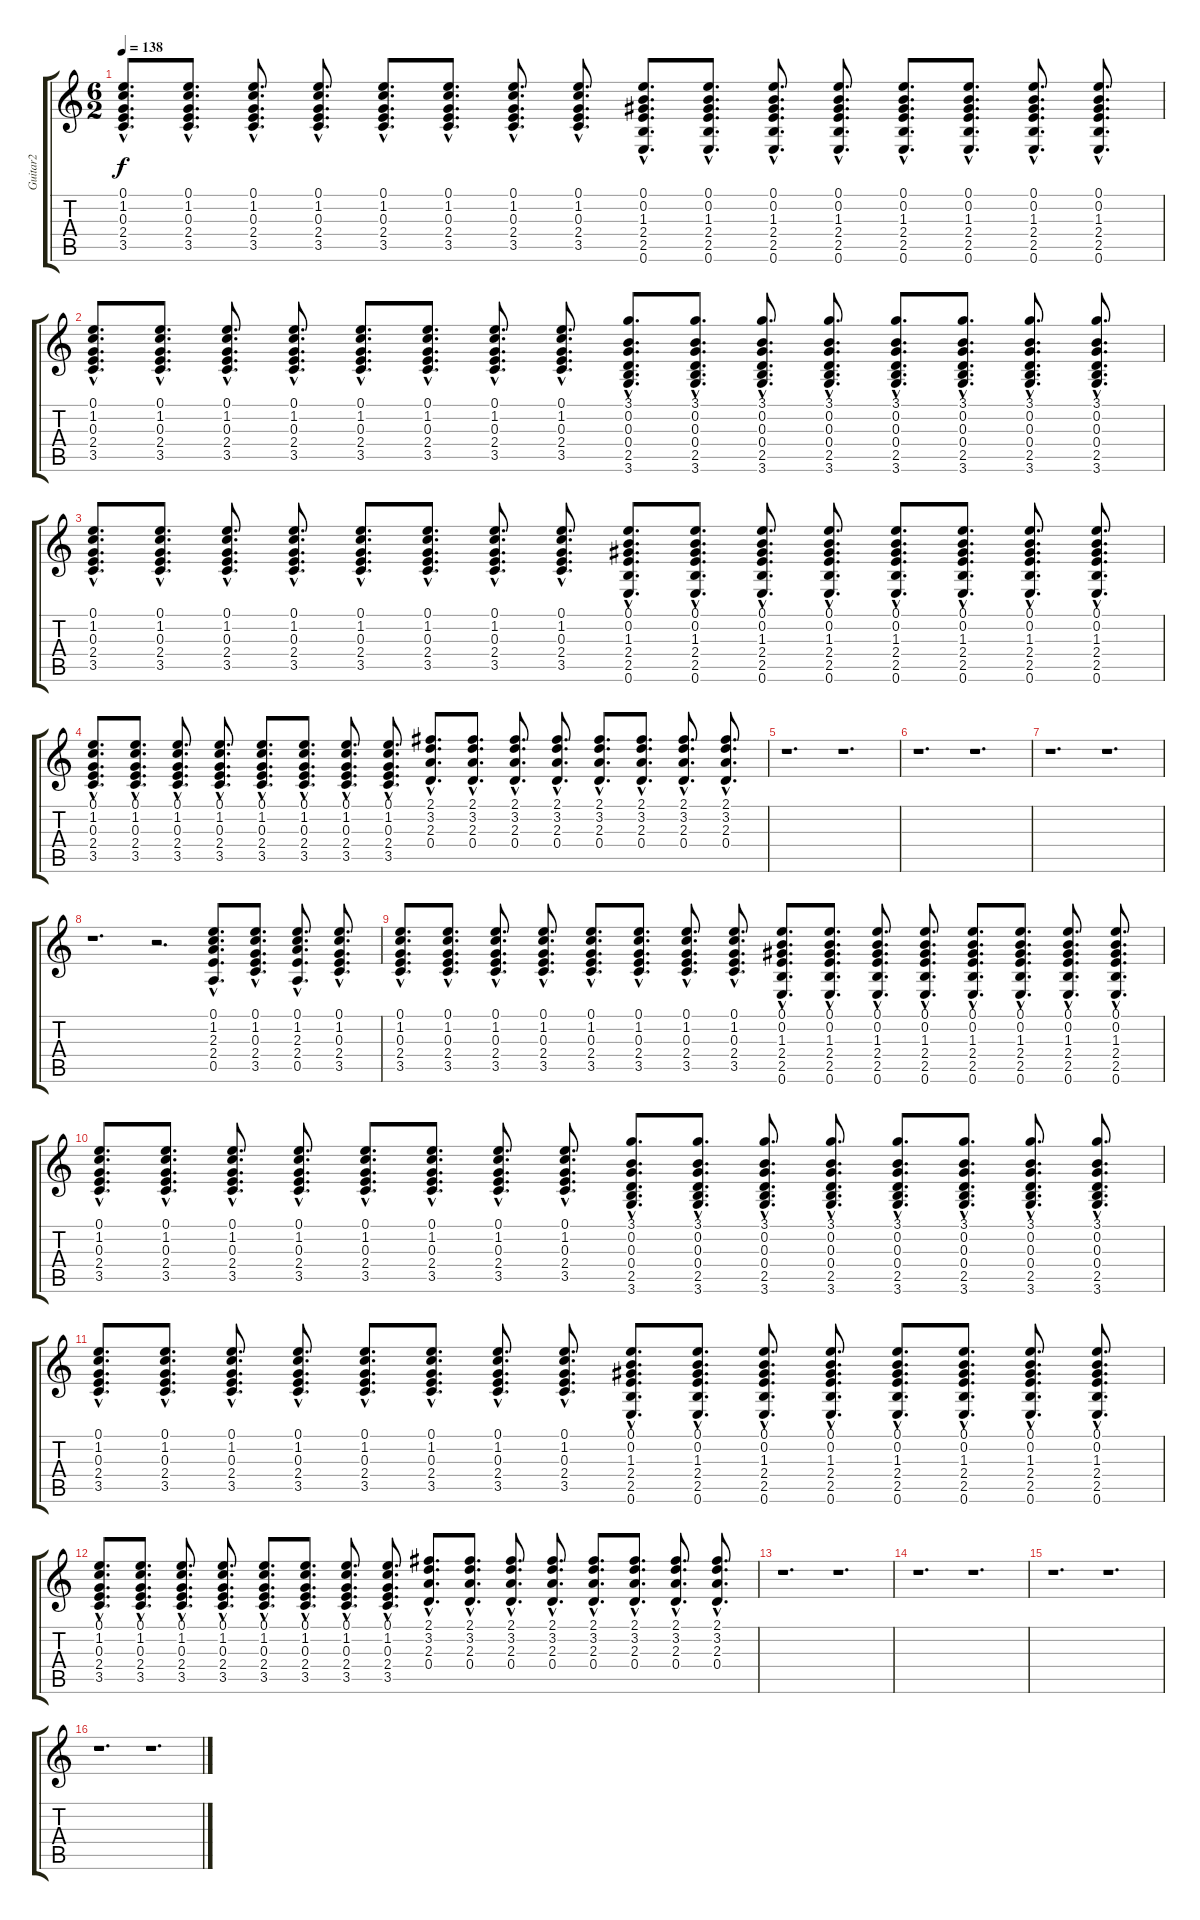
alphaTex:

\track ("Guitar2" "Guitar2") {instrument overdrivenguitar}
\staff {score tabs}
\tuning (E4 B3 G3 D3 A2 E2) {hide}
\ts (6 2)
\tempo 138
\clef g2
\ks c
(0.1{hac} 1.2{hac} 0.3{hac} 2.4{hac} 3.5{hac}).8{d dy f} (0.1{hac} 1.2{hac} 0.3{hac} 2.4{hac} 3.5{hac}).8{d} (0.1{hac} 1.2{hac} 0.3{hac} 2.4{hac} 3.5{hac}).8{d} (0.1{hac} 1.2{hac} 0.3{hac} 2.4{hac} 3.5{hac}).8{d} (0.1{hac} 1.2{hac} 0.3{hac} 2.4{hac} 3.5{hac}).8{d} (0.1{hac} 1.2{hac} 0.3{hac} 2.4{hac} 3.5{hac}).8{d} (0.1{hac} 1.2{hac} 0.3{hac} 2.4{hac} 3.5{hac}).8{d} (0.1{hac} 1.2{hac} 0.3{hac} 2.4{hac} 3.5{hac}).8{d} (0.1{hac} 0.2{hac} 1.3{hac} 2.4{hac} 2.5{hac} 0.6{hac}).8{d} (0.1{hac} 0.2{hac} 1.3{hac} 2.4{hac} 2.5{hac} 0.6{hac}).8{d} (0.1{hac} 0.2{hac} 1.3{hac} 2.4{hac} 2.5{hac} 0.6{hac}).8{d} (0.1{hac} 0.2{hac} 1.3{hac} 2.4{hac} 2.5{hac} 0.6{hac}).8{d} (0.1{hac} 0.2{hac} 1.3{hac} 2.4{hac} 2.5{hac} 0.6{hac}).8{d} (0.1{hac} 0.2{hac} 1.3{hac} 2.4{hac} 2.5{hac} 0.6{hac}).8{d} (0.1{hac} 0.2{hac} 1.3{hac} 2.4{hac} 2.5{hac} 0.6{hac}).8{d} (0.1{hac} 0.2{hac} 1.3{hac} 2.4{hac} 2.5{hac} 0.6{hac}).8{d} |
(0.1{hac} 1.2{hac} 0.3{hac} 2.4{hac} 3.5{hac}).8{d} (0.1{hac} 1.2{hac} 0.3{hac} 2.4{hac} 3.5{hac}).8{d} (0.1{hac} 1.2{hac} 0.3{hac} 2.4{hac} 3.5{hac}).8{d} (0.1{hac} 1.2{hac} 0.3{hac} 2.4{hac} 3.5{hac}).8{d} (0.1{hac} 1.2{hac} 0.3{hac} 2.4{hac} 3.5{hac}).8{d} (0.1{hac} 1.2{hac} 0.3{hac} 2.4{hac} 3.5{hac}).8{d} (0.1{hac} 1.2{hac} 0.3{hac} 2.4{hac} 3.5{hac}).8{d} (0.1{hac} 1.2{hac} 0.3{hac} 2.4{hac} 3.5{hac}).8{d} (3.1{hac} 0.2{hac} 0.3{hac} 0.4{hac} 2.5{hac} 3.6{hac}).8{d} (3.1{hac} 0.2{hac} 0.3{hac} 0.4{hac} 2.5{hac} 3.6{hac}).8{d} (3.1{hac} 0.2{hac} 0.3{hac} 0.4{hac} 2.5{hac} 3.6{hac}).8{d} (3.1{hac} 0.2{hac} 0.3{hac} 0.4{hac} 2.5{hac} 3.6{hac}).8{d} (3.1{hac} 0.2{hac} 0.3{hac} 0.4{hac} 2.5{hac} 3.6{hac}).8{d} (3.1{hac} 0.2{hac} 0.3{hac} 0.4{hac} 2.5{hac} 3.6{hac}).8{d} (3.1{hac} 0.2{hac} 0.3{hac} 0.4{hac} 2.5{hac} 3.6{hac}).8{d} (3.1{hac} 0.2{hac} 0.3{hac} 0.4{hac} 2.5{hac} 3.6{hac}).8{d} |
(0.1{hac} 1.2{hac} 0.3{hac} 2.4{hac} 3.5{hac}).8{d} (0.1{hac} 1.2{hac} 0.3{hac} 2.4{hac} 3.5{hac}).8{d} (0.1{hac} 1.2{hac} 0.3{hac} 2.4{hac} 3.5{hac}).8{d} (0.1{hac} 1.2{hac} 0.3{hac} 2.4{hac} 3.5{hac}).8{d} (0.1{hac} 1.2{hac} 0.3{hac} 2.4{hac} 3.5{hac}).8{d} (0.1{hac} 1.2{hac} 0.3{hac} 2.4{hac} 3.5{hac}).8{d} (0.1{hac} 1.2{hac} 0.3{hac} 2.4{hac} 3.5{hac}).8{d} (0.1{hac} 1.2{hac} 0.3{hac} 2.4{hac} 3.5{hac}).8{d} (0.1{hac} 0.2{hac} 1.3{hac} 2.4{hac} 2.5{hac} 0.6{hac}).8{d} (0.1{hac} 0.2{hac} 1.3{hac} 2.4{hac} 2.5{hac} 0.6{hac}).8{d} (0.1{hac} 0.2{hac} 1.3{hac} 2.4{hac} 2.5{hac} 0.6{hac}).8{d} (0.1{hac} 0.2{hac} 1.3{hac} 2.4{hac} 2.5{hac} 0.6{hac}).8{d} (0.1{hac} 0.2{hac} 1.3{hac} 2.4{hac} 2.5{hac} 0.6{hac}).8{d} (0.1{hac} 0.2{hac} 1.3{hac} 2.4{hac} 2.5{hac} 0.6{hac}).8{d} (0.1{hac} 0.2{hac} 1.3{hac} 2.4{hac} 2.5{hac} 0.6{hac}).8{d} (0.1{hac} 0.2{hac} 1.3{hac} 2.4{hac} 2.5{hac} 0.6{hac}).8{d} |
(0.1{hac} 1.2{hac} 0.3{hac} 2.4{hac} 3.5{hac}).8{d} (0.1{hac} 1.2{hac} 0.3{hac} 2.4{hac} 3.5{hac}).8{d} (0.1{hac} 1.2{hac} 0.3{hac} 2.4{hac} 3.5{hac}).8{d} (0.1{hac} 1.2{hac} 0.3{hac} 2.4{hac} 3.5{hac}).8{d} (0.1{hac} 1.2{hac} 0.3{hac} 2.4{hac} 3.5{hac}).8{d} (0.1{hac} 1.2{hac} 0.3{hac} 2.4{hac} 3.5{hac}).8{d} (0.1{hac} 1.2{hac} 0.3{hac} 2.4{hac} 3.5{hac}).8{d} (0.1{hac} 1.2{hac} 0.3{hac} 2.4{hac} 3.5{hac}).8{d} (2.1{hac} 3.2{hac} 2.3{hac} 0.4{hac}).8{d} (2.1{hac} 3.2{hac} 2.3{hac} 0.4{hac}).8{d} (2.1{hac} 3.2{hac} 2.3{hac} 0.4{hac}).8{d} (2.1{hac} 3.2{hac} 2.3{hac} 0.4{hac}).8{d} (2.1{hac} 3.2{hac} 2.3{hac} 0.4{hac}).8{d} (2.1{hac} 3.2{hac} 2.3{hac} 0.4{hac}).8{d} (2.1{hac} 3.2{hac} 2.3{hac} 0.4{hac}).8{d} (2.1{hac} 3.2{hac} 2.3{hac} 0.4{hac}).8{d} |
r.1{d} r.1{d} |
r.1{d} r.1{d} |
r.1{d} r.1{d} |
r.1{d} r.2{d} (0.1{hac} 1.2{hac} 2.3{hac} 2.4{hac} 0.5{hac}).8{d} (0.1{hac} 1.2{hac} 0.3{hac} 2.4{hac} 3.5{hac}).8{d} (0.1{hac} 1.2{hac} 2.3{hac} 2.4{hac} 0.5{hac}).8{d} (0.1{hac} 1.2{hac} 0.3{hac} 2.4{hac} 3.5{hac}).8{d} |
(0.1{hac} 1.2{hac} 0.3{hac} 2.4{hac} 3.5{hac}).8{d} (0.1{hac} 1.2{hac} 0.3{hac} 2.4{hac} 3.5{hac}).8{d} (0.1{hac} 1.2{hac} 0.3{hac} 2.4{hac} 3.5{hac}).8{d} (0.1{hac} 1.2{hac} 0.3{hac} 2.4{hac} 3.5{hac}).8{d} (0.1{hac} 1.2{hac} 0.3{hac} 2.4{hac} 3.5{hac}).8{d} (0.1{hac} 1.2{hac} 0.3{hac} 2.4{hac} 3.5{hac}).8{d} (0.1{hac} 1.2{hac} 0.3{hac} 2.4{hac} 3.5{hac}).8{d} (0.1{hac} 1.2{hac} 0.3{hac} 2.4{hac} 3.5{hac}).8{d} (0.1{hac} 0.2{hac} 1.3{hac} 2.4{hac} 2.5{hac} 0.6{hac}).8{d} (0.1{hac} 0.2{hac} 1.3{hac} 2.4{hac} 2.5{hac} 0.6{hac}).8{d} (0.1{hac} 0.2{hac} 1.3{hac} 2.4{hac} 2.5{hac} 0.6{hac}).8{d} (0.1{hac} 0.2{hac} 1.3{hac} 2.4{hac} 2.5{hac} 0.6{hac}).8{d} (0.1{hac} 0.2{hac} 1.3{hac} 2.4{hac} 2.5{hac} 0.6{hac}).8{d} (0.1{hac} 0.2{hac} 1.3{hac} 2.4{hac} 2.5{hac} 0.6{hac}).8{d} (0.1{hac} 0.2{hac} 1.3{hac} 2.4{hac} 2.5{hac} 0.6{hac}).8{d} (0.1{hac} 0.2{hac} 1.3{hac} 2.4{hac} 2.5{hac} 0.6{hac}).8{d} |
(0.1{hac} 1.2{hac} 0.3{hac} 2.4{hac} 3.5{hac}).8{d} (0.1{hac} 1.2{hac} 0.3{hac} 2.4{hac} 3.5{hac}).8{d} (0.1{hac} 1.2{hac} 0.3{hac} 2.4{hac} 3.5{hac}).8{d} (0.1{hac} 1.2{hac} 0.3{hac} 2.4{hac} 3.5{hac}).8{d} (0.1{hac} 1.2{hac} 0.3{hac} 2.4{hac} 3.5{hac}).8{d} (0.1{hac} 1.2{hac} 0.3{hac} 2.4{hac} 3.5{hac}).8{d} (0.1{hac} 1.2{hac} 0.3{hac} 2.4{hac} 3.5{hac}).8{d} (0.1{hac} 1.2{hac} 0.3{hac} 2.4{hac} 3.5{hac}).8{d} (3.1{hac} 0.2{hac} 0.3{hac} 0.4{hac} 2.5{hac} 3.6{hac}).8{d} (3.1{hac} 0.2{hac} 0.3{hac} 0.4{hac} 2.5{hac} 3.6{hac}).8{d} (3.1{hac} 0.2{hac} 0.3{hac} 0.4{hac} 2.5{hac} 3.6{hac}).8{d} (3.1{hac} 0.2{hac} 0.3{hac} 0.4{hac} 2.5{hac} 3.6{hac}).8{d} (3.1{hac} 0.2{hac} 0.3{hac} 0.4{hac} 2.5{hac} 3.6{hac}).8{d} (3.1{hac} 0.2{hac} 0.3{hac} 0.4{hac} 2.5{hac} 3.6{hac}).8{d} (3.1{hac} 0.2{hac} 0.3{hac} 0.4{hac} 2.5{hac} 3.6{hac}).8{d} (3.1{hac} 0.2{hac} 0.3{hac} 0.4{hac} 2.5{hac} 3.6{hac}).8{d} |
(0.1{hac} 1.2{hac} 0.3{hac} 2.4{hac} 3.5{hac}).8{d} (0.1{hac} 1.2{hac} 0.3{hac} 2.4{hac} 3.5{hac}).8{d} (0.1{hac} 1.2{hac} 0.3{hac} 2.4{hac} 3.5{hac}).8{d} (0.1{hac} 1.2{hac} 0.3{hac} 2.4{hac} 3.5{hac}).8{d} (0.1{hac} 1.2{hac} 0.3{hac} 2.4{hac} 3.5{hac}).8{d} (0.1{hac} 1.2{hac} 0.3{hac} 2.4{hac} 3.5{hac}).8{d} (0.1{hac} 1.2{hac} 0.3{hac} 2.4{hac} 3.5{hac}).8{d} (0.1{hac} 1.2{hac} 0.3{hac} 2.4{hac} 3.5{hac}).8{d} (0.1{hac} 0.2{hac} 1.3{hac} 2.4{hac} 2.5{hac} 0.6{hac}).8{d} (0.1{hac} 0.2{hac} 1.3{hac} 2.4{hac} 2.5{hac} 0.6{hac}).8{d} (0.1{hac} 0.2{hac} 1.3{hac} 2.4{hac} 2.5{hac} 0.6{hac}).8{d} (0.1{hac} 0.2{hac} 1.3{hac} 2.4{hac} 2.5{hac} 0.6{hac}).8{d} (0.1{hac} 0.2{hac} 1.3{hac} 2.4{hac} 2.5{hac} 0.6{hac}).8{d} (0.1{hac} 0.2{hac} 1.3{hac} 2.4{hac} 2.5{hac} 0.6{hac}).8{d} (0.1{hac} 0.2{hac} 1.3{hac} 2.4{hac} 2.5{hac} 0.6{hac}).8{d} (0.1{hac} 0.2{hac} 1.3{hac} 2.4{hac} 2.5{hac} 0.6{hac}).8{d} |
(0.1{hac} 1.2{hac} 0.3{hac} 2.4{hac} 3.5{hac}).8{d} (0.1{hac} 1.2{hac} 0.3{hac} 2.4{hac} 3.5{hac}).8{d} (0.1{hac} 1.2{hac} 0.3{hac} 2.4{hac} 3.5{hac}).8{d} (0.1{hac} 1.2{hac} 0.3{hac} 2.4{hac} 3.5{hac}).8{d} (0.1{hac} 1.2{hac} 0.3{hac} 2.4{hac} 3.5{hac}).8{d} (0.1{hac} 1.2{hac} 0.3{hac} 2.4{hac} 3.5{hac}).8{d} (0.1{hac} 1.2{hac} 0.3{hac} 2.4{hac} 3.5{hac}).8{d} (0.1{hac} 1.2{hac} 0.3{hac} 2.4{hac} 3.5{hac}).8{d} (2.1{hac} 3.2{hac} 2.3{hac} 0.4{hac}).8{d} (2.1{hac} 3.2{hac} 2.3{hac} 0.4{hac}).8{d} (2.1{hac} 3.2{hac} 2.3{hac} 0.4{hac}).8{d} (2.1{hac} 3.2{hac} 2.3{hac} 0.4{hac}).8{d} (2.1{hac} 3.2{hac} 2.3{hac} 0.4{hac}).8{d} (2.1{hac} 3.2{hac} 2.3{hac} 0.4{hac}).8{d} (2.1{hac} 3.2{hac} 2.3{hac} 0.4{hac}).8{d} (2.1{hac} 3.2{hac} 2.3{hac} 0.4{hac}).8{d} |
r.1{d} r.1{d} |
r.1{d} r.1{d} |
r.1{d} r.1{d} |
r.1{d} r.1{d}
